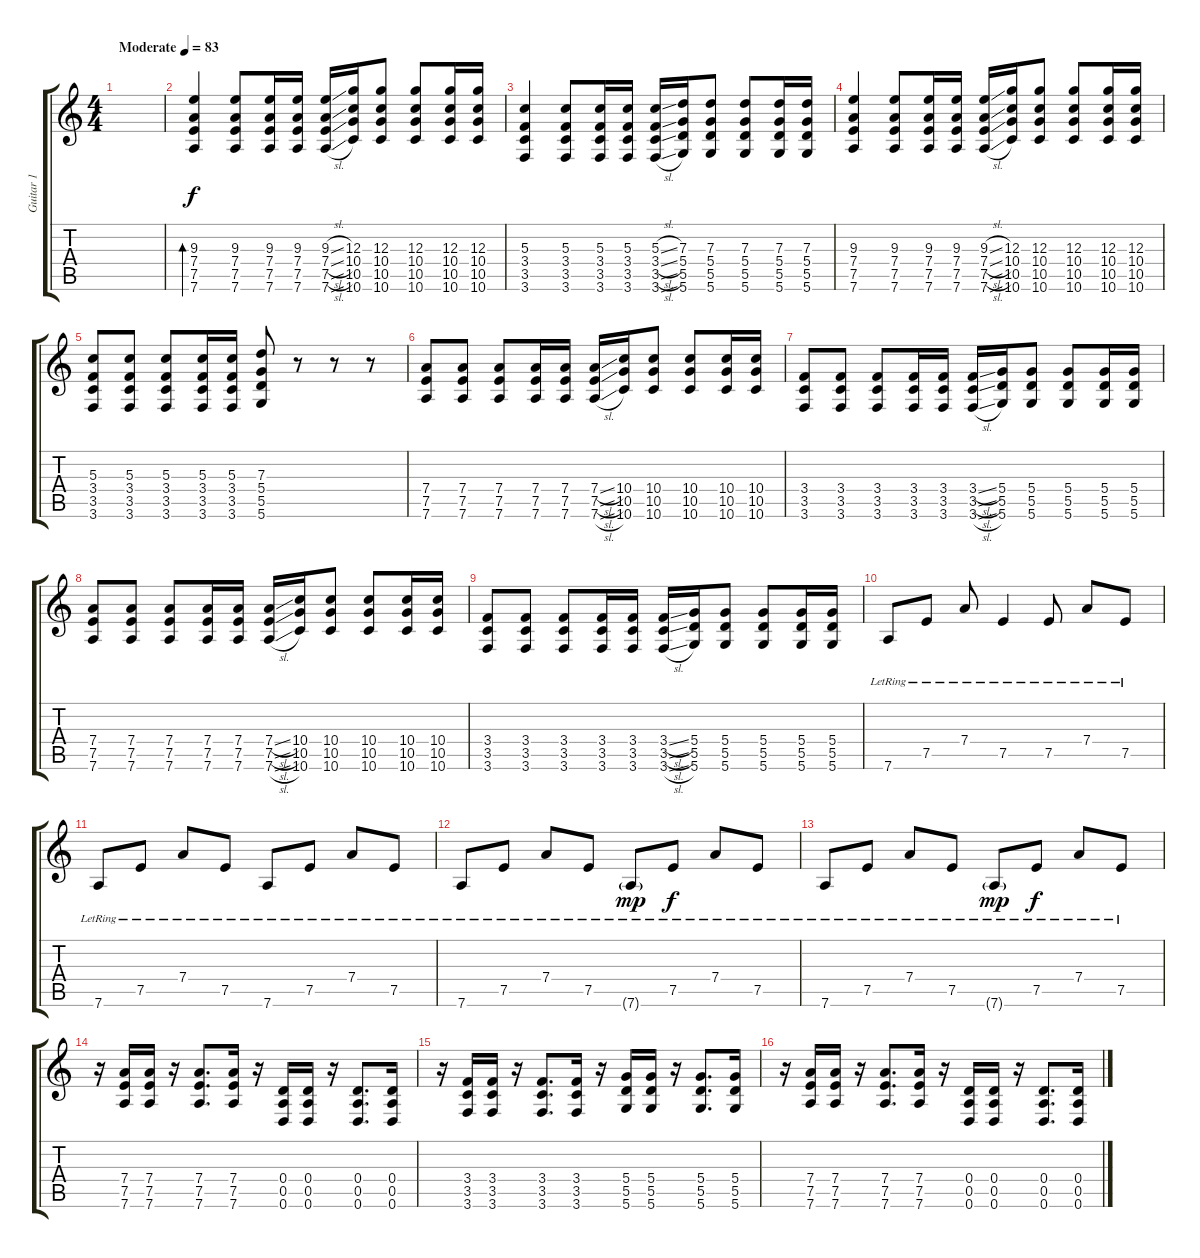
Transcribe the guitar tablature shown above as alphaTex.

\track ("Guitar 1" "Guitar 1") {instrument electricguitarclean}
\staff {score tabs}
\tuning (E4 B3 G3 D3 A2 D2) {hide}
\ts (4 4)
\tempo (83 "Moderate")
\clef g2
\ks c
|
(9.3 7.4 7.5 7.6).4{bd 60} (9.3 7.4 7.5 7.6).8 (9.3 7.4 7.5 7.6).16 (9.3 7.4 7.5 7.6).16 (9.3{sl} 7.4{sl} 7.5{sl} 7.6{sl}).16 (12.3 10.4 10.5 10.6).16 (12.3 10.4 10.5 10.6).8 (12.3 10.4 10.5 10.6).8 (12.3 10.4 10.5 10.6).16 (12.3 10.4 10.5 10.6).16 |
(5.3 3.4 3.5 3.6).4 (5.3 3.4 3.5 3.6).8 (5.3 3.4 3.5 3.6).16 (5.3 3.4 3.5 3.6).16 (5.3{sl} 3.4{sl} 3.5{sl} 3.6{sl}).16 (7.3 5.4 5.5 5.6).16 (7.3 5.4 5.5 5.6).8 (7.3 5.4 5.5 5.6).8 (7.3 5.4 5.5 5.6).16 (7.3 5.4 5.5 5.6).16 |
(9.3 7.4 7.5 7.6).4 (9.3 7.4 7.5 7.6).8 (9.3 7.4 7.5 7.6).16 (9.3 7.4 7.5 7.6).16 (9.3{sl} 7.4{sl} 7.5{sl} 7.6{sl}).16 (12.3 10.4 10.5 10.6).16 (12.3 10.4 10.5 10.6).8 (12.3 10.4 10.5 10.6).8 (12.3 10.4 10.5 10.6).16 (12.3 10.4 10.5 10.6).16 |
(5.3 3.4 3.5 3.6).8 (5.3 3.4 3.5 3.6).8 (5.3 3.4 3.5 3.6).8 (5.3 3.4 3.5 3.6).16 (5.3 3.4 3.5 3.6).16 (7.3 5.4 5.5 5.6).8 r.8 r.8 r.8 |
(7.4 7.5 7.6).8{balance 8 instrument distortionguitar} (7.4 7.5 7.6).8 (7.4 7.5 7.6).8 (7.4 7.5 7.6).16 (7.4 7.5 7.6).16 (7.4{sl} 7.5{sl} 7.6{sl}).16 (10.4 10.5 10.6).16 (10.4 10.5 10.6).8 (10.4 10.5 10.6).8 (10.4 10.5 10.6).16 (10.4 10.5 10.6).16 |
(3.4 3.5 3.6).8 (3.4 3.5 3.6).8 (3.4 3.5 3.6).8 (3.4 3.5 3.6).16 (3.4 3.5 3.6).16 (3.4{sl} 3.5{sl} 3.6{sl}).16 (5.4 5.5 5.6).16 (5.4 5.5 5.6).8 (5.4 5.5 5.6).8 (5.4 5.5 5.6).16 (5.4 5.5 5.6).16 |
(7.4 7.5 7.6).8 (7.4 7.5 7.6).8 (7.4 7.5 7.6).8 (7.4 7.5 7.6).16 (7.4 7.5 7.6).16 (7.4{sl} 7.5{sl} 7.6{sl}).16 (10.4 10.5 10.6).16 (10.4 10.5 10.6).8 (10.4 10.5 10.6).8 (10.4 10.5 10.6).16 (10.4 10.5 10.6).16 |
(3.4 3.5 3.6).8 (3.4 3.5 3.6).8 (3.4 3.5 3.6).8 (3.4 3.5 3.6).16 (3.4 3.5 3.6).16 (3.4{sl} 3.5{sl} 3.6{sl}).16 (5.4 5.5 5.6).16 (5.4 5.5 5.6).8 (5.4 5.5 5.6).8 (5.4 5.5 5.6).16 (5.4 5.5 5.6).16 |
7.6{lr}.8 7.5{lr}.8 7.4{lr}.8 7.5{lr}.4 7.5{lr}.8 7.4{lr}.8 7.5{lr}.8 |
7.6{lr}.8 7.5{lr}.8 7.4{lr}.8 7.5{lr}.8 7.6{lr}.8 7.5{lr}.8 7.4{lr}.8 7.5{lr}.8 |
7.6{lr}.8 7.5{lr}.8 7.4{lr}.8 7.5{lr}.8 7.6{g lr}.8{dy mp} 7.5{lr}.8{dy f} 7.4{lr}.8 7.5{lr}.8 |
7.6{lr}.8 7.5{lr}.8 7.4{lr}.8 7.5{lr}.8 7.6{g lr}.8{dy mp} 7.5{lr}.8{dy f} 7.4{lr}.8 7.5{lr}.8 |
r.16 (7.4 7.5 7.6).16 (7.4 7.5 7.6).16 r.16 (7.4 7.5 7.6).8{d} (7.4 7.5 7.6).16 r.16 (0.4 0.5 0.6).16 (0.4 0.5 0.6).16 r.16 (0.4 0.5 0.6).8{d} (0.4 0.5 0.6).16 |
r.16 (3.4 3.5 3.6).16 (3.4 3.5 3.6).16 r.16 (3.4 3.5 3.6).8{d} (3.4 3.5 3.6).16 r.16 (5.4 5.5 5.6).16 (5.4 5.5 5.6).16 r.16 (5.4 5.5 5.6).8{d} (5.4 5.5 5.6).16 |
r.16 (7.4 7.5 7.6).16 (7.4 7.5 7.6).16 r.16 (7.4 7.5 7.6).8{d} (7.4 7.5 7.6).16 r.16 (0.4 0.5 0.6).16 (0.4 0.5 0.6).16 r.16 (0.4 0.5 0.6).8{d} (0.4 0.5 0.6).16
